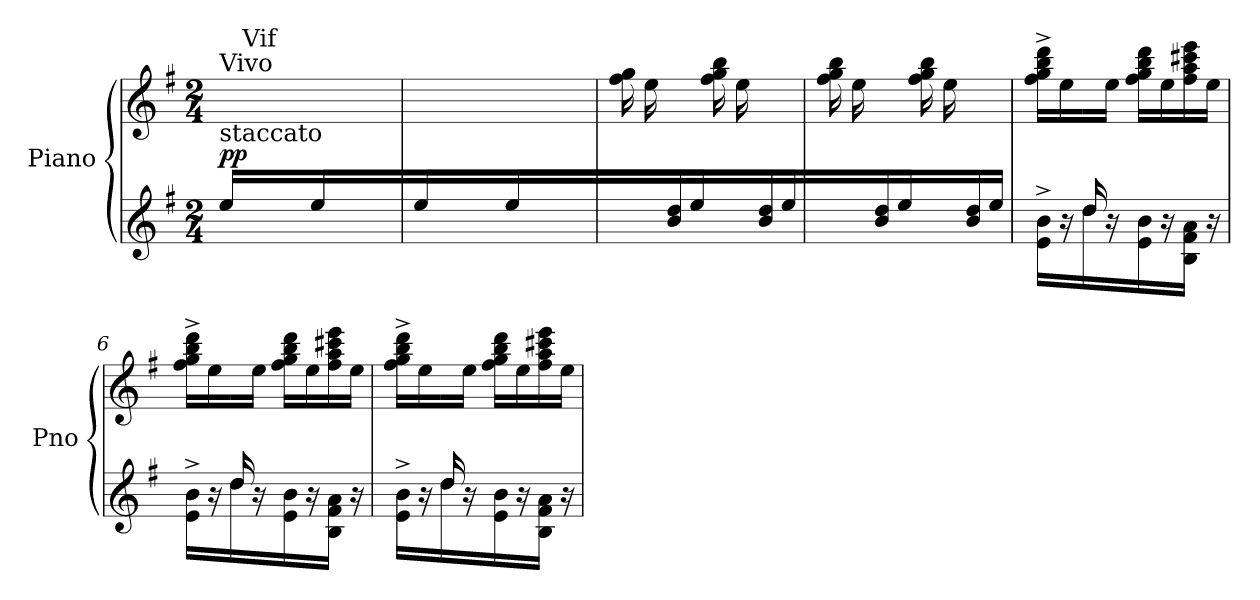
**kern	**kern	**dynam
*part1	*part1	*part1
*staff2	*staff1	*staff1/2
*I"Piano	*	*
*I'Pno	*	*
*clefG2	*clefG2	*
*k[f#]	*k[f#]	*
*G:	*G:	*
*M2/4	*M2/4	*
=1	=1	=1
*^	*	*
!	!	!LO:TX:a:t=Vivo	!
!LO:TX:a:t=staccato	!	!	!
!	!	!	!LO:DY:a=2
16ee/LL	2ryy	16ryy	pp
*	*	*MM144	*
!	!	!LO:TX:a:t=Vif	!
8.ryy	.	16ee\	.
.	.	16ee\	.
.	.	16ee\JJ	.
16ee/LL	.	16ryy	.
8.ryy	.	16ee\	.
.	.	16ee\	.
.	.	16ee\JJ	.
=2	=2	=2	=2
16ee/LL	2ryy	16ryy	.
8.ryy	.	16ee\	.
.	.	16ee\	.
.	.	16ee\JJ	.
16ee/LL	.	16ryy	.
8.ryy	.	16ee\	.
.	.	16ee\	.
.	.	16ee\JJ	.
=3	=3	=3	=3
8ryy	2ryy	16ff#\ 16gg\LL	.
.	.	16ee\	.
16b/ 16dd/	.	8ryy	.
16ee/JJ	.	.	.
8ryy	.	16ff#\ 16gg\ 16bb\LL	.
.	.	16ee\	.
16b/ 16dd/	.	8ryy	.
16ee/JJ	.	.	.
=4	=4	=4	=4
8ryy	2ryy	16ff#\ 16gg\ 16bb\LL	.
.	.	16ee\	.
16b/ 16dd/	.	8ryy	.
16ee/JJ	.	.	.
8ryy	.	16ff#\ 16gg\ 16bb\LL	.
.	.	16ee\	.
16b/ 16dd/	.	8ryy	.
16ee/JJ	.	.	.
!!LO:LB:g=z
=5	=5	=5	=5
8ryy	16e\^ 16b\^LL	16ff#\^ 16gg\^ 16bb\^ 16ddd\^LL	.
.	16r	16ee\	.
16dd/	16dd\	16ryy	.
4ryy	16r	16ee\JJ	.
.	16e\ 16b\	16ff#\ 16gg\ 16bb\ 16ddd\LL	.
.	16r	16ee\	.
.	16B\ 16f#\ 16a\JJ	16ff#\ 16aa\ 16ccc#X\ 16eee\	.
16ryy	16r	16ee\JJ	.
=6	=6	=6	=6
8ryy	16e\^ 16b\^LL	16ff#\^ 16gg\^ 16bb\^ 16ddd\^LL	.
.	16r	16ee\	.
16dd/	16dd\	16ryy	.
4ryy	16r	16ee\JJ	.
.	16e\ 16b\	16ff#\ 16gg\ 16bb\ 16ddd\LL	.
.	16r	16ee\	.
.	16B\ 16f#\ 16a\JJ	16ff#\ 16aa\ 16ccc#X\ 16eee\	.
16ryy	16r	16ee\JJ	.
=7	=7	=7	=7
8ryy	16e\^ 16b\^LL	16ff#\^ 16gg\^ 16bb\^ 16ddd\^LL	.
.	16r	16ee\	.
16dd/	16dd\	16ryy	.
4ryy	16r	16ee\JJ	.
.	16e\ 16b\	16ff#\ 16gg\ 16bb\ 16ddd\LL	.
.	16r	16ee\	.
.	16B\ 16f#\ 16a\JJ	16ff#\ 16aa\ 16ccc#X\ 16eee\	.
16ryy	16r	16ee\JJ	.
*v	*v	*	*
=	=	=
*-	*-	*-
